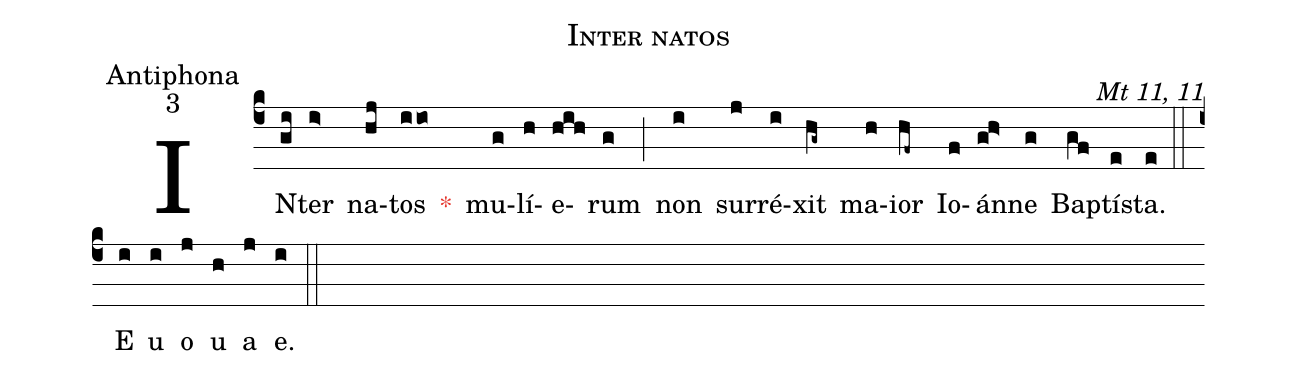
name:Inter natos;
office-part:Antiphona;
mode:3;
commentary:Mt 11, 11;
%%
(c4) IN(gi)ter(i>) na(hj)tos(iio) <c>*</c>() mu(g)lí(h)e(hih)rum(g) (;) non(i) sur(j)ré(i)xit(hg~) ma(h)ior(hf~) Io(f)án(gh>)ne(g) Bap(gf)tí(e)sta.(e) (::) E(i) u(i) o(j) u(h) a(j) e.(i) (::)
